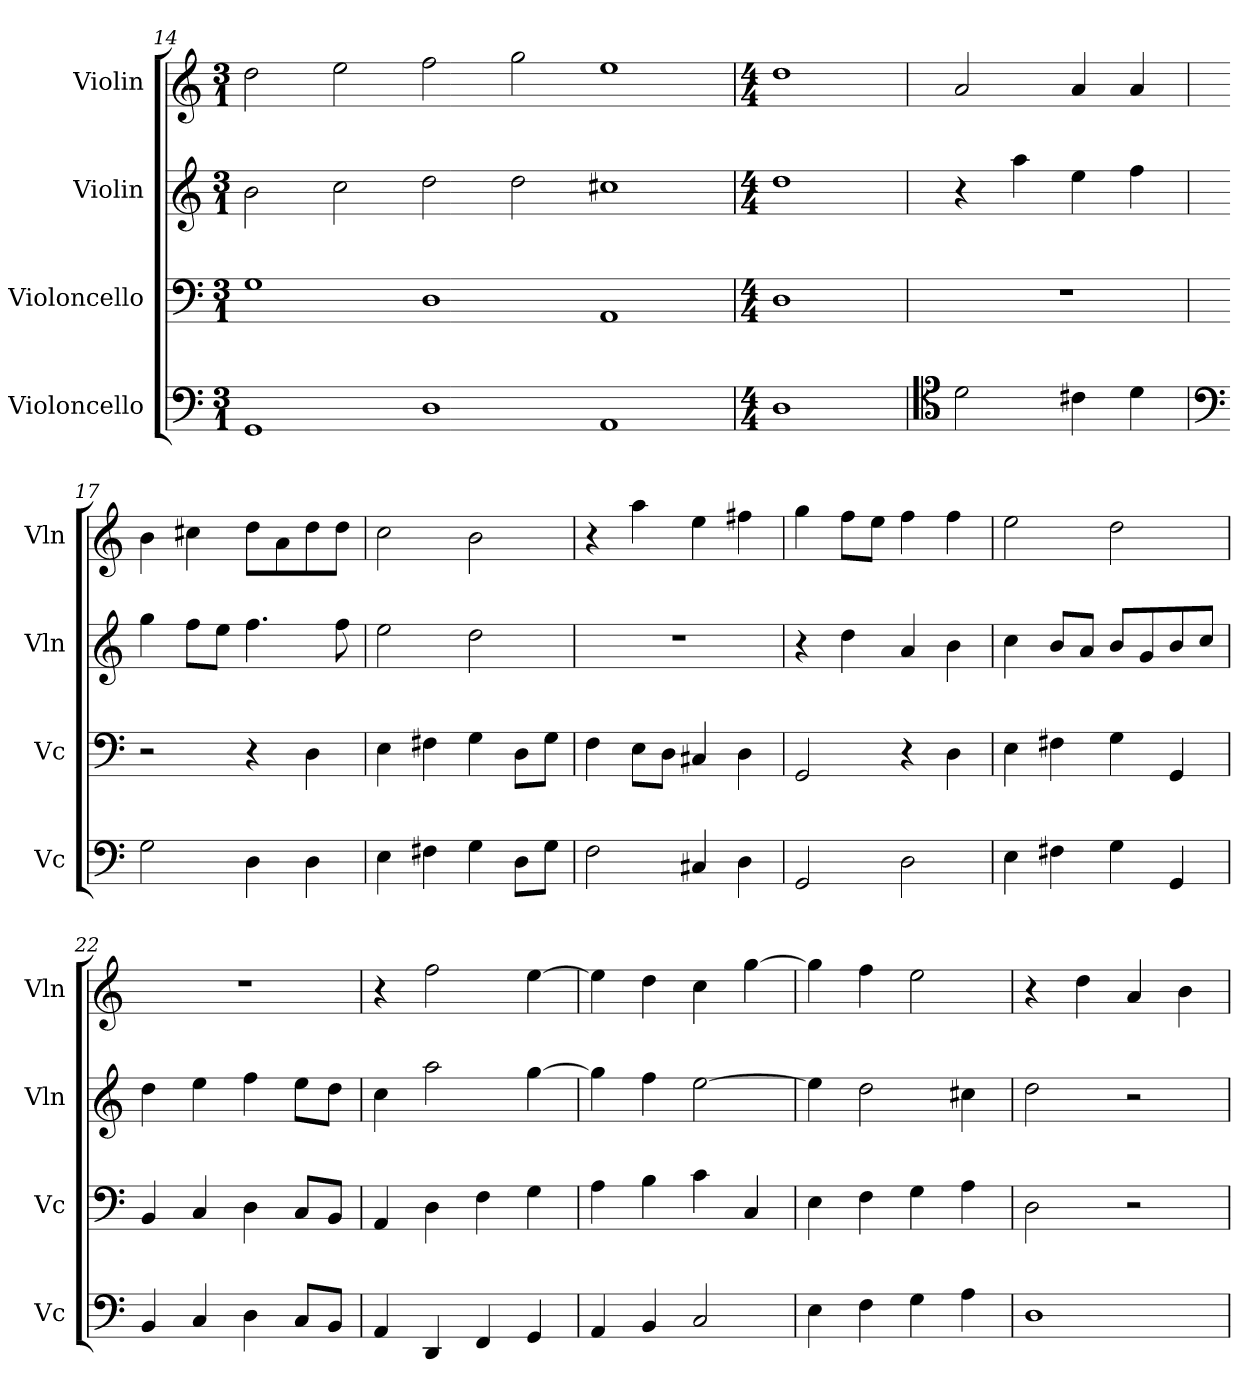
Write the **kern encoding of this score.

**kern	**kern	**kern	**kern
*part4	*part3	*part2	*part1
*staff4	*staff3	*staff2	*staff1
*I"Violoncello	*I"Violoncello	*I"Violin	*I"Violin
*I'Vc	*I'Vc	*I'Vln	*I'Vln
*clefF4	*clefF4	*clefG2	*clefG2
*k[]	*k[]	*k[]	*k[]
*M3/1	*M3/1	*M3/1	*M3/1
=14	=14	=14	=14
1GG	1G	2b\	2dd\
.	.	2cc\	2ee\
1D	1D	2dd\	2ff\
.	.	2dd\	2gg\
1AA	1AA	1cc#X	1ee
=15	=15	=15	=15
*M4/4	*M4/4	*M4/4	*M4/4
1D	1D	1dd	1dd
=16	=16	=16	=16
*clefC4	*	*	*
2d\	1r	4r	2a/
.	.	4aa\	.
4c#X\	.	4ee\	4a/
4d\	.	4ff\	4a/
=17	=17	=17	=17
*clefF4	*	*	*
2G\	2r	4gg\	4b\
.	.	8ff\L	4cc#X\
.	.	8ee\J	.
4D\	4r	4.ff\	8dd\L
.	.	.	8a\
4D\	4D\	.	8dd\
.	.	8ff\	8dd\J
=18	=18	=18	=18
4E\	4E\	2ee\	2cc\
4F#X\	4F#X\	.	.
4G\	4G\	2dd\	2b\
8D\L	8D\L	.	.
8G\J	8G\J	.	.
=19	=19	=19	=19
2F\	4F\	1r	4r
.	8E\L	.	4aa\
.	8D\J	.	.
4C#X/	4C#X/	.	4ee\
4D\	4D\	.	4ff#X\
=20	=20	=20	=20
2GG/	2GG/	4r	4gg\
.	.	4dd\	8ff\L
.	.	.	8ee\J
2D\	4r	4a/	4ff\
.	4D\	4b\	4ff\
=21	=21	=21	=21
4E\	4E\	4cc\	2ee\
4F#X\	4F#X\	8b/L	.
.	.	8a/J	.
4G\	4G\	8b/L	2dd\
.	.	8g/	.
4GG/	4GG/	8b/	.
.	.	8cc/J	.
=22	=22	=22	=22
4BB/	4BB/	4dd\	1r
4C/	4C/	4ee\	.
4D\	4D\	4ff\	.
8C/L	8C/L	8ee\L	.
8BB/J	8BB/J	8dd\J	.
=23	=23	=23	=23
4AA/	4AA/	4cc\	4r
4DD/	4D\	2aa\	2ff\
4FF/	4F\	.	.
4GG/	4G\	[4gg\	[4ee\
=24	=24	=24	=24
4AA/	4A\	4gg\]	4ee\]
4BB/	4B\	4ff\	4dd\
2C/	4c\	[2ee\	4cc\
.	4C/	.	[4gg\
=25	=25	=25	=25
4E\	4E\	4ee\]	4gg\]
4F\	4F\	2dd\	4ff\
4G\	4G\	.	2ee\
4A\	4A\	4cc#X\	.
=26	=26	=26	=26
1D	2D\	2dd\	4r
.	.	.	4dd\
.	2r	2r	4a/
.	.	.	4b\
=	=	=	=
*-	*-	*-	*-
